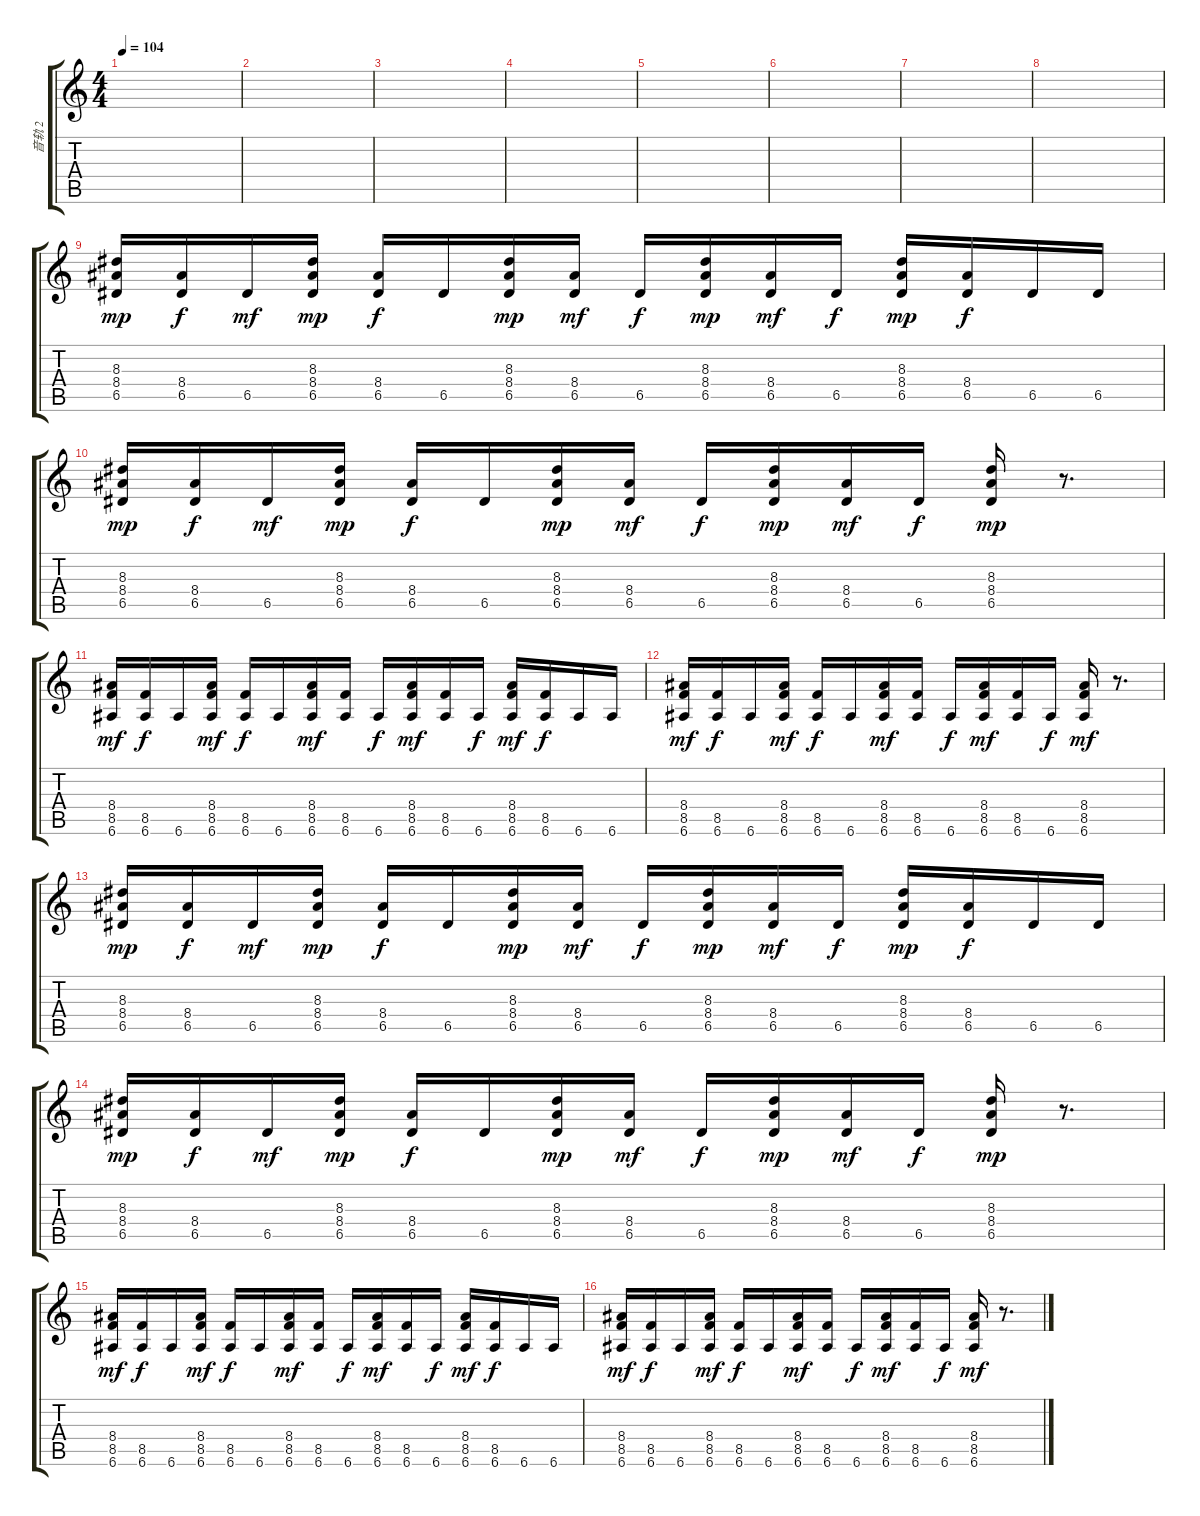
\track ("音轨 2" "音轨 2") {instrument distortionguitar}
\staff {score tabs}
\tuning (E4 B3 G3 D3 A2 E2) {hide}
\ts (4 4)
\tempo 104
\clef g2
\ks c
|
|
|
|
|
|
|
|
(8.3 8.4 6.5).16{dy mp} (8.4 6.5).16{dy f} 6.5.16{dy mf} (8.3 8.4 6.5).16{dy mp} (8.4 6.5).16{dy f} 6.5.16 (8.3 8.4 6.5).16{dy mp} (8.4 6.5).16{dy mf} 6.5.16{dy f} (8.3 8.4 6.5).16{dy mp} (8.4 6.5).16{dy mf} 6.5.16{dy f} (8.3 8.4 6.5).16{dy mp} (8.4 6.5).16{dy f} 6.5.16 6.5.16 |
(8.3 8.4 6.5).16{dy mp} (8.4 6.5).16{dy f} 6.5.16{dy mf} (8.3 8.4 6.5).16{dy mp} (8.4 6.5).16{dy f} 6.5.16 (8.3 8.4 6.5).16{dy mp} (8.4 6.5).16{dy mf} 6.5.16{dy f} (8.3 8.4 6.5).16{dy mp} (8.4 6.5).16{dy mf} 6.5.16{dy f} (8.3 8.4 6.5).16{dy mp} r.8{d} |
(8.4 8.5 6.6).16{dy mf} (8.5 6.6).16{dy f} 6.6.16 (8.4 8.5 6.6).16{dy mf} (8.5 6.6).16{dy f} 6.6.16 (8.4 8.5 6.6).16{dy mf} (8.5 6.6).16 6.6.16{dy f} (8.4 8.5 6.6).16{dy mf} (8.5 6.6).16 6.6.16{dy f} (8.4 8.5 6.6).16{dy mf} (8.5 6.6).16{dy f} 6.6.16 6.6.16 |
(8.4 8.5 6.6).16{dy mf} (8.5 6.6).16{dy f} 6.6.16 (8.4 8.5 6.6).16{dy mf} (8.5 6.6).16{dy f} 6.6.16 (8.4 8.5 6.6).16{dy mf} (8.5 6.6).16 6.6.16{dy f} (8.4 8.5 6.6).16{dy mf} (8.5 6.6).16 6.6.16{dy f} (8.4 8.5 6.6).16{dy mf} r.8{d} |
(8.3 8.4 6.5).16{dy mp} (8.4 6.5).16{dy f} 6.5.16{dy mf} (8.3 8.4 6.5).16{dy mp} (8.4 6.5).16{dy f} 6.5.16 (8.3 8.4 6.5).16{dy mp} (8.4 6.5).16{dy mf} 6.5.16{dy f} (8.3 8.4 6.5).16{dy mp} (8.4 6.5).16{dy mf} 6.5.16{dy f} (8.3 8.4 6.5).16{dy mp} (8.4 6.5).16{dy f} 6.5.16 6.5.16 |
(8.3 8.4 6.5).16{dy mp} (8.4 6.5).16{dy f} 6.5.16{dy mf} (8.3 8.4 6.5).16{dy mp} (8.4 6.5).16{dy f} 6.5.16 (8.3 8.4 6.5).16{dy mp} (8.4 6.5).16{dy mf} 6.5.16{dy f} (8.3 8.4 6.5).16{dy mp} (8.4 6.5).16{dy mf} 6.5.16{dy f} (8.3 8.4 6.5).16{dy mp} r.8{d} |
(8.4 8.5 6.6).16{dy mf} (8.5 6.6).16{dy f} 6.6.16 (8.4 8.5 6.6).16{dy mf} (8.5 6.6).16{dy f} 6.6.16 (8.4 8.5 6.6).16{dy mf} (8.5 6.6).16 6.6.16{dy f} (8.4 8.5 6.6).16{dy mf} (8.5 6.6).16 6.6.16{dy f} (8.4 8.5 6.6).16{dy mf} (8.5 6.6).16{dy f} 6.6.16 6.6.16 |
(8.4 8.5 6.6).16{dy mf} (8.5 6.6).16{dy f} 6.6.16 (8.4 8.5 6.6).16{dy mf} (8.5 6.6).16{dy f} 6.6.16 (8.4 8.5 6.6).16{dy mf} (8.5 6.6).16 6.6.16{dy f} (8.4 8.5 6.6).16{dy mf} (8.5 6.6).16 6.6.16{dy f} (8.4 8.5 6.6).16{dy mf} r.8{d}
